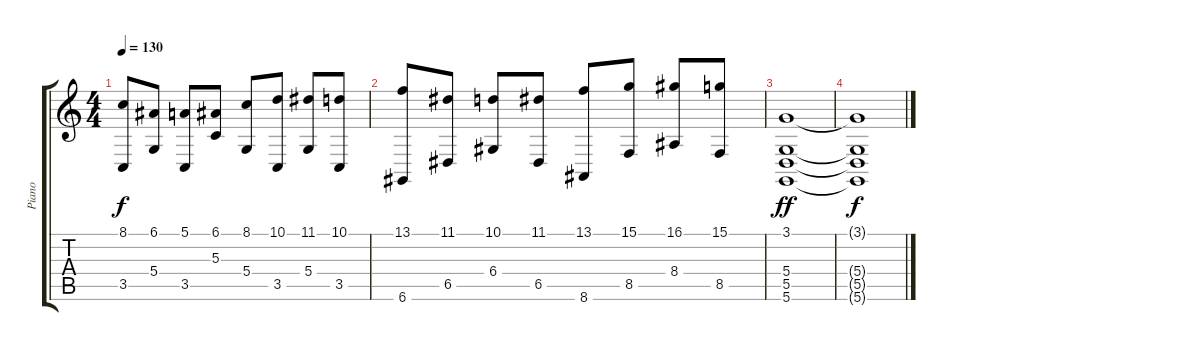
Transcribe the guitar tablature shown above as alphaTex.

\track ("Piano" "Piano") {instrument acousticgrandpiano}
\staff {score tabs}
\tuning (E4 B3 G3 D3 A2 D2) {hide}
\ts (4 4)
\tempo 130
\clef g2
\ks c
(8.1 3.5).8{dy f} (6.1 5.4).8 (5.1 3.5).8 (6.1 5.3).8 (8.1 5.4).8 (10.1 3.5).8 (11.1 5.4).8 (10.1 3.5).8 |
(13.1 6.6).8 (11.1 6.5).8 (10.1 6.4).8 (11.1 6.5).8 (13.1 8.6).8 (15.1 8.5).8 (16.1 8.4).8 (15.1 8.5).8 |
(3.1 5.4 5.5 5.6).1{dy ff} |
(3.1{t} 5.4{t} 5.5{t} 5.6{t}).1{dy f}
